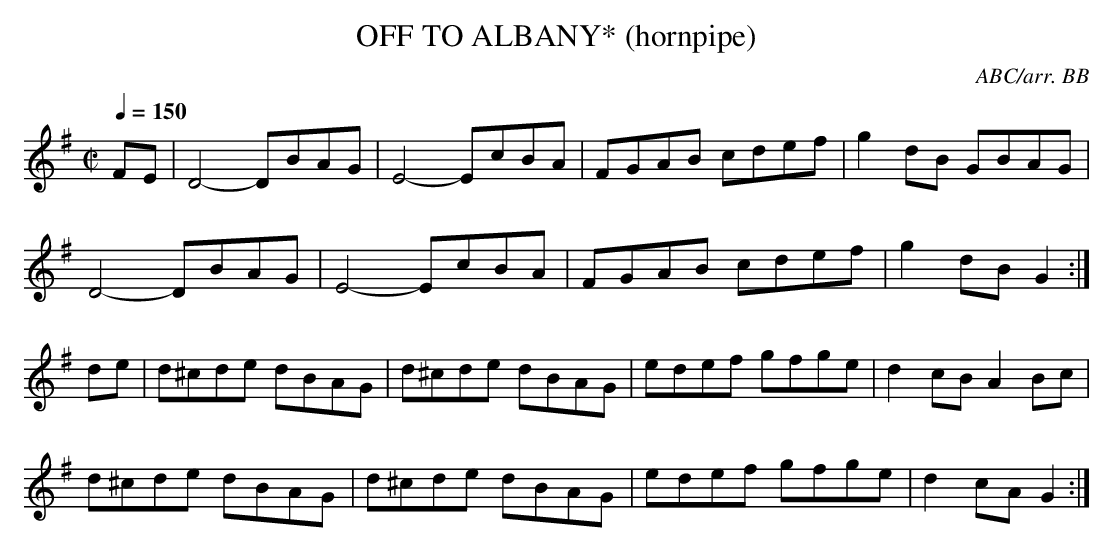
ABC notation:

X:1
T:OFF TO ALBANY* (hornpipe)
C:ABC/arr. BB
Y:"straight jig"
Q:1/4=150
M:C|
L:1/8% dotted rhythm
K:G % source key = A
FE|D4-DBAG|E4-EcBA|FGAB cdef|g2dB GBAG |
D4-DBAG|E4-EcBA|FGAB cdef|g2dB G2 :|
de|d^cde dBAG|d^cde dBAG|edef gfge|d2cB A2Bc |
d^cde dBAG|d^cde dBAG|edef gfge|d2cA G2:|
